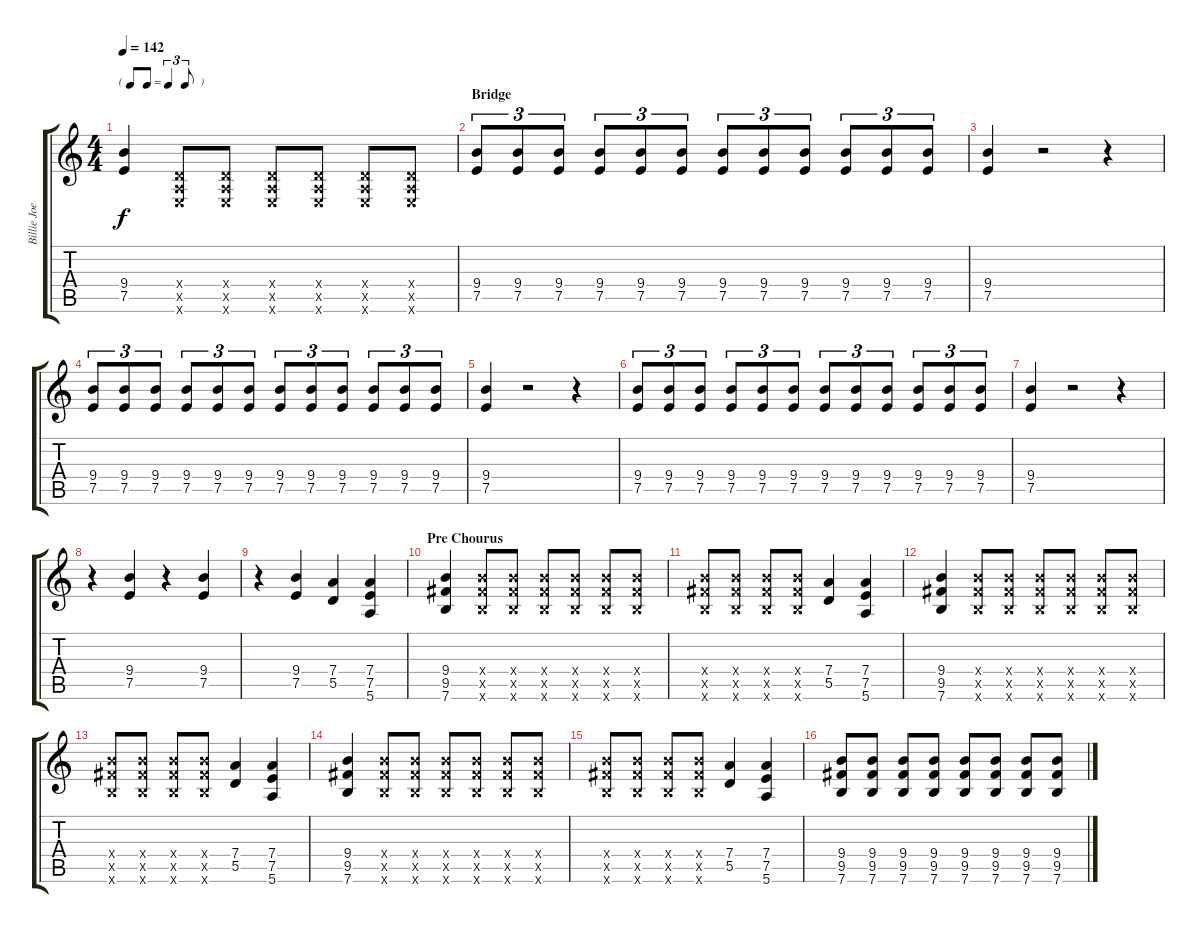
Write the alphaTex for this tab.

\track ("Billie Joe Armstrong" "Billie Joe") {instrument overdrivenguitar}
\staff {score tabs}
\tuning (E4 B3 G3 D3 A2 E2) {hide}
\ts (4 4)
\tf triplet8th
\tempo 142
\clef g2
\ks c
(9.4 7.5).4{dy f} (0.4{x} 0.5{x} 0.6{x}).8 (0.4{x} 0.5{x} 0.6{x}).8 (0.4{x} 0.5{x} 0.6{x}).8 (0.4{x} 0.5{x} 0.6{x}).8 (0.4{x} 0.5{x} 0.6{x}).8 (0.4{x} 0.5{x} 0.6{x}).8 |
\section ("" "Bridge")
(9.4 7.5).8{tu (3 2)} (9.4 7.5).8{tu (3 2)} (9.4 7.5).8{tu (3 2)} (9.4 7.5).8{tu (3 2)} (9.4 7.5).8{tu (3 2)} (9.4 7.5).8{tu (3 2)} (9.4 7.5).8{tu (3 2)} (9.4 7.5).8{tu (3 2)} (9.4 7.5).8{tu (3 2)} (9.4 7.5).8{tu (3 2)} (9.4 7.5).8{tu (3 2)} (9.4 7.5).8{tu (3 2)} |
(9.4 7.5).4 r.2 r.4 |
(9.4 7.5).8{tu (3 2)} (9.4 7.5).8{tu (3 2)} (9.4 7.5).8{tu (3 2)} (9.4 7.5).8{tu (3 2)} (9.4 7.5).8{tu (3 2)} (9.4 7.5).8{tu (3 2)} (9.4 7.5).8{tu (3 2)} (9.4 7.5).8{tu (3 2)} (9.4 7.5).8{tu (3 2)} (9.4 7.5).8{tu (3 2)} (9.4 7.5).8{tu (3 2)} (9.4 7.5).8{tu (3 2)} |
(9.4 7.5).4 r.2 r.4 |
(9.4 7.5).8{tu (3 2)} (9.4 7.5).8{tu (3 2)} (9.4 7.5).8{tu (3 2)} (9.4 7.5).8{tu (3 2)} (9.4 7.5).8{tu (3 2)} (9.4 7.5).8{tu (3 2)} (9.4 7.5).8{tu (3 2)} (9.4 7.5).8{tu (3 2)} (9.4 7.5).8{tu (3 2)} (9.4 7.5).8{tu (3 2)} (9.4 7.5).8{tu (3 2)} (9.4 7.5).8{tu (3 2)} |
(9.4 7.5).4 r.2 r.4 |
r.4 (9.4 7.5).4 r.4 (9.4 7.5).4 |
r.4 (9.4 7.5).4 (7.4 5.5).4 (7.4 7.5 5.6).4 |
\section ("" "Pre Chourus")
(9.4 9.5 7.6).4 (9.4{x} 9.5{x} 7.6{x}).8 (9.4{x} 9.5{x} 7.6{x}).8 (9.4{x} 9.5{x} 7.6{x}).8 (9.4{x} 9.5{x} 7.6{x}).8 (9.4{x} 9.5{x} 7.6{x}).8 (9.4{x} 9.5{x} 7.6{x}).8 |
(9.4{x} 9.5{x} 7.6{x}).8 (9.4{x} 9.5{x} 7.6{x}).8 (9.4{x} 9.5{x} 7.6{x}).8 (9.4{x} 9.5{x} 7.6{x}).8 (7.4 5.5).4 (7.4 7.5 5.6).4 |
(9.4 9.5 7.6).4 (9.4{x} 9.5{x} 7.6{x}).8 (9.4{x} 9.5{x} 7.6{x}).8 (9.4{x} 9.5{x} 7.6{x}).8 (9.4{x} 9.5{x} 7.6{x}).8 (9.4{x} 9.5{x} 7.6{x}).8 (9.4{x} 9.5{x} 7.6{x}).8 |
(9.4{x} 9.5{x} 7.6{x}).8 (9.4{x} 9.5{x} 7.6{x}).8 (9.4{x} 9.5{x} 7.6{x}).8 (9.4{x} 9.5{x} 7.6{x}).8 (7.4 5.5).4 (7.4 7.5 5.6).4 |
(9.4 9.5 7.6).4 (9.4{x} 9.5{x} 7.6{x}).8 (9.4{x} 9.5{x} 7.6{x}).8 (9.4{x} 9.5{x} 7.6{x}).8 (9.4{x} 9.5{x} 7.6{x}).8 (9.4{x} 9.5{x} 7.6{x}).8 (9.4{x} 9.5{x} 7.6{x}).8 |
(9.4{x} 9.5{x} 7.6{x}).8 (9.4{x} 9.5{x} 7.6{x}).8 (9.4{x} 9.5{x} 7.6{x}).8 (9.4{x} 9.5{x} 7.6{x}).8 (7.4 5.5).4 (7.4 7.5 5.6).4 |
(9.4 9.5 7.6).8 (9.4 9.5 7.6).8 (9.4 9.5 7.6).8 (9.4 9.5 7.6).8 (9.4 9.5 7.6).8 (9.4 9.5 7.6).8 (9.4 9.5 7.6).8 (9.4 9.5 7.6).8
